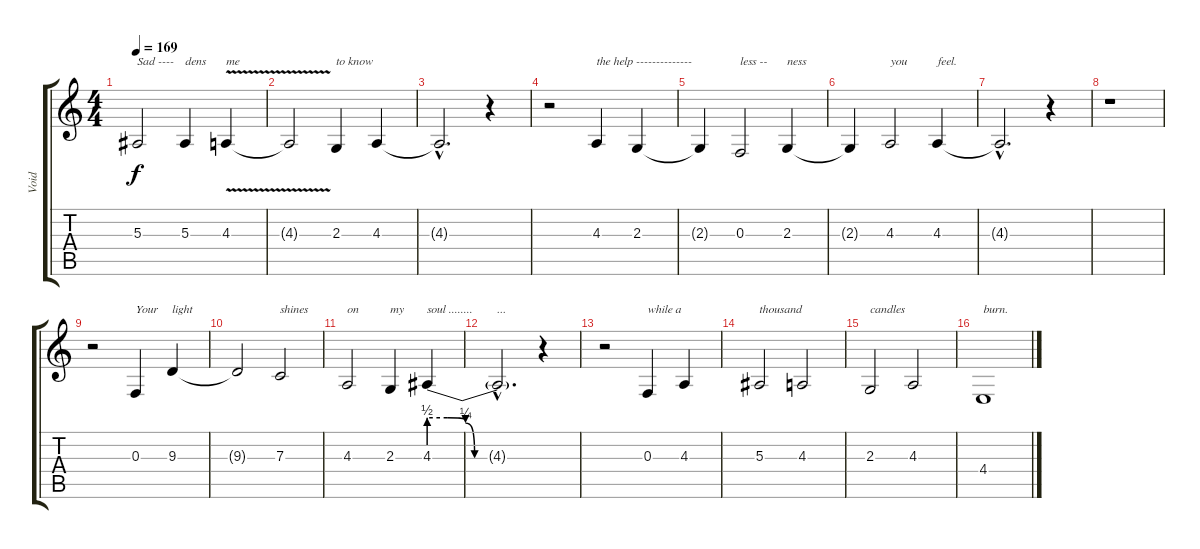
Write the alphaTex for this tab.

\track ("Void" "Void") {instrument clarinet}
\staff {score tabs}
\tuning (D4 A3 F3 C3 G2 C2) {hide}
\ts (4 4)
\tempo 169
\clef g2
\ks c
5.3.2{txt "Sad ----" dy f} 5.3.4{txt "dens"} 4.3{v}.4{txt "me"} |
4.3{t}.2 2.3.4{txt "to know"} 4.3.4 |
4.3{hac t}.2{d} r.4 |
r.2 4.3.4{txt "the help --------------"} 2.3.4 |
2.3{t}.4 0.3.2{txt "less --"} 2.3.4{txt "ness"} |
2.3{t}.4 4.3.2{txt "you"} 4.3.4{txt "feel."} |
4.3{hac t}.2{d} r.4 |
r.1 |
r.2 0.3.4{txt "Your"} 9.3.4{txt "light"} |
9.3{t}.2 7.3.2{txt "shines"} |
4.3.2{txt "on "} 2.3.4{txt "my"} 4.3{be (custom 0 2 10 2 20 1 25 0 30 0 45 0 60 0)}.4{txt "soul ........"} |
4.3{hac t}.2{d txt "..."} r.4 |
r.2 0.3.4{txt "while a"} 4.3.4 |
5.3.2{txt "thousand"} 4.3.2 |
2.3.2{txt "candles"} 4.3.2 |
4.4.1{txt "burn."}
